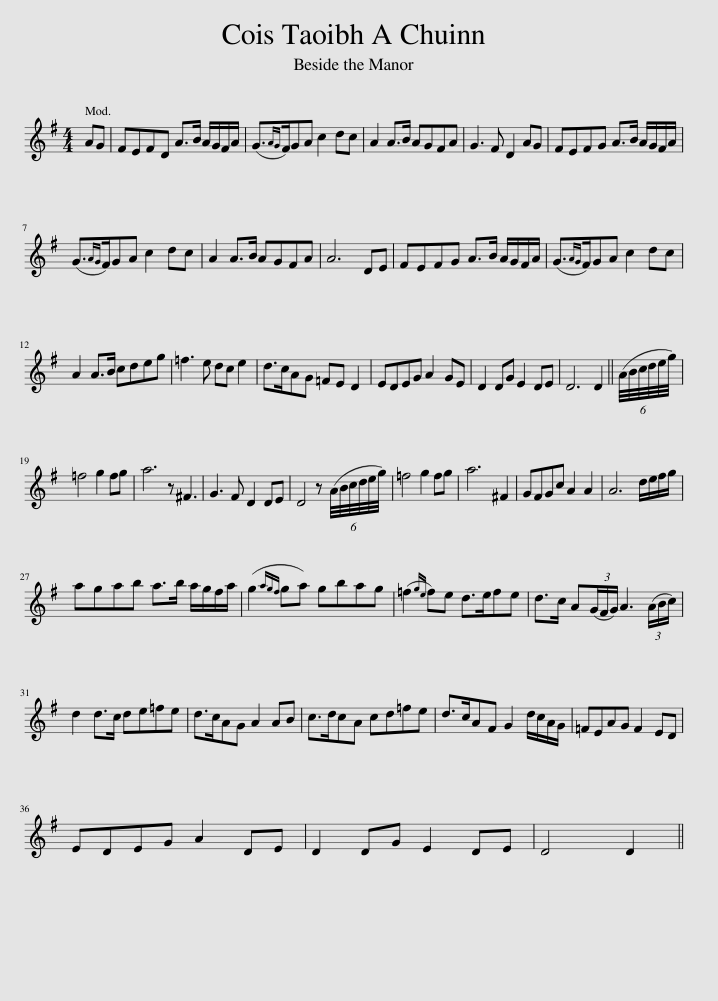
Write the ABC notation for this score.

X:1
L:1/8
M:4/4
I:linebreak $
K:G
V:1 treble
V:1
 AG | FEFD A>B A/G/F/A/ | (G3/2{AG}F/)GA c2 dc | A2 A>B AGFA | G3 F D2 AG | %5
 FEFG A>B A/G/F/A/ |$ (G3/2{AG}F/)GA c2 dc | A2 A>B AGFA | A6 DE | FEFG A>B A/G/F/A/ | %10
 (G3/2{AG}F/)GA c2 dc |$ A2 A>B cdeg | =f3 e dc e2 | d>cAG =FE D2 | EDEG A2 GE | %15
 D2 DG E2 DE | D6 D2 || (6:2:6(A/4B/4c/4d/4e/4g/4) |$ =f4 g2 fg | a6 z ^F3 | %20
 G3 F D2 DE | D4 z (6:2:6(A/4B/4c/4d/4e/4g/4) | =f4 g2 fg | a6 ^F2 | GFGc A2 A2 | %25
 A6 d/e/f/g/ |$ agab a>b a/g/f/a/ | (g2{agf} ga) gbag | (=f2{ge} f)e d>efe | d>c A(3(G/F/G/) A3 (3(A/B/c/) |$ %30
 d2 d>c de=fe | d>cAG A2 AB | c>dcA cd=fe | d>cAF G2 d/c/A/G/ | =FEAG F2 ED |$ %35
 EDEG A2 DE | D2 DG E2 DE | D4 D2 || %38
